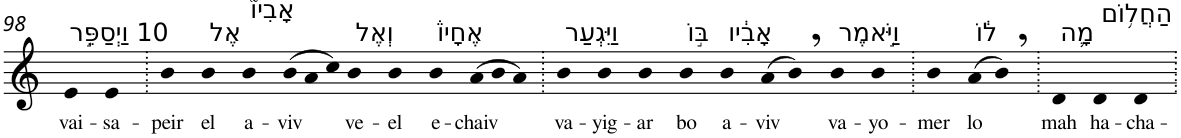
**kern	**text
*part1	*part1
*staff1	*staff1
*I"Piano	*
*I'Pno	*
!!LO:PB:g=z
*clefG2	*
*k[]	*
=98	=98
!LO:TX:a:t=10 וַיְסַפֵּ֣ר	!
!	!LO:LY:b
4e	vai-
!	!LO:LY:b
4e	-sa-
=99.	=99.
!	!LO:LY:b
4b	-peir
!LO:TX:a:t=אֶל	!
!	!LO:LY:b
4b	el
!LO:TX:a:t=אָבִיו֮	!
!	!LO:LY:b
4b	a-
*Xtuplet	*
!	!LO:LY:b
(>12b	-viv
12a	.
12cc)	.
!LO:TX:a:t=וְאֶל	!
!	!LO:LY:b
4b	ve-
!	!LO:LY:b
4b	-el
!LO:TX:a:t=אֶחָיו֒	!
!	!LO:LY:b
4b	e-
!	!LO:LY:b
(>12a	-chaiv
12b	.
12a)	.
=100.	=100.
!LO:TX:a:t=וַיִּגְעַר	!
!	!LO:LY:b
4b	va-
!	!LO:LY:b
4b	-yig-
!	!LO:LY:b
4b	-ar
!LO:TX:a:t=בּ֣וֹ	!
!	!LO:LY:b
4b	bo
!LO:TX:a:t=אָבִ֔יו	!
!	!LO:LY:b
4b	a-
!	!LO:LY:b
(>8a	-viv
8b,)	.
!LO:TX:a:t=וַיֹּ֣אמֶר	!
!	!LO:LY:b
4b	va-
!	!LO:LY:b
4b	-yo-
=101.	=101.
!	!LO:LY:b
4b	-mer
!LO:TX:a:t=ל֔וֹ	!
!	!LO:LY:b
(>8a	lo
8b,)	.
=102.	=102.
!LO:TX:a:t=מָ֛ה	!
!	!LO:LY:b
4d	mah
!LO:TX:a:t=הַחֲל֥וֹם	!
!	!LO:LY:b
4d	ha-
!	!LO:LY:b
4d	-cha-
=.	=.
*-	*-
